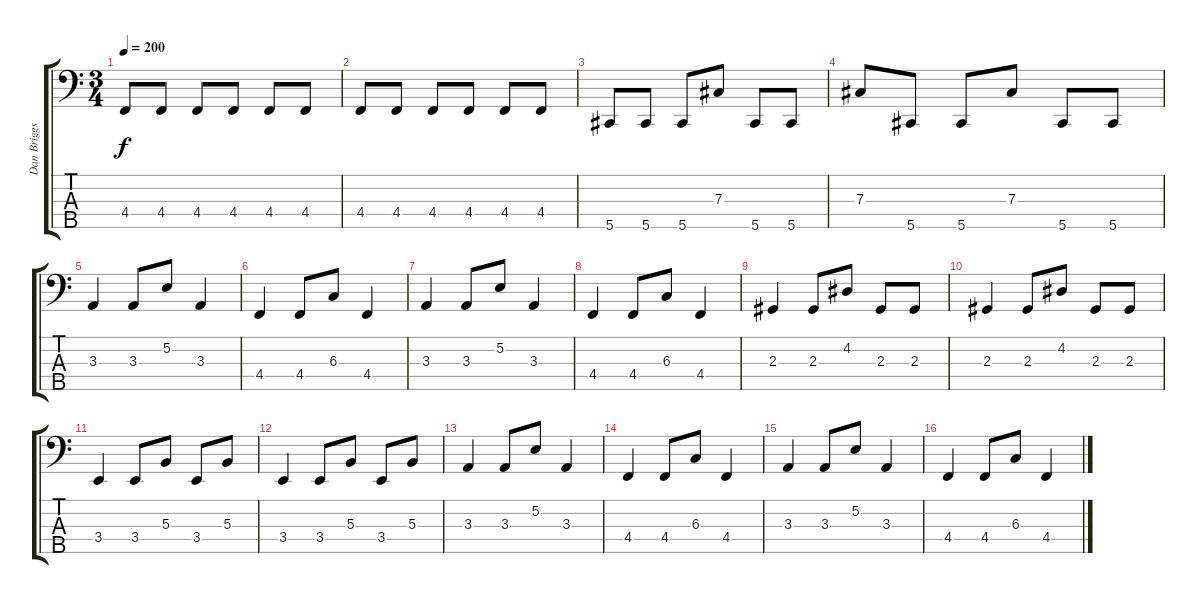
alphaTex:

\track ("Dan Briggs Bass" "Dan Briggs") {instrument electricbassfinger}
\staff {score tabs}
\tuning (E2 B1 Gb1 Db1 Ab0) {hide}
\ts (3 4)
\tempo 200
\clef f4
\ks c
4.4.8{dy f} 4.4.8 4.4.8 4.4.8 4.4.8 4.4.8 |
4.4.8 4.4.8 4.4.8 4.4.8 4.4.8 4.4.8 |
5.5.8 5.5.8 5.5.8 7.3.8 5.5.8 5.5.8 |
7.3.8 5.5.8 5.5.8 7.3.8 5.5.8 5.5.8 |
3.3.4 3.3.8 5.2.8 3.3.4 |
4.4.4 4.4.8 6.3.8 4.4.4 |
3.3.4 3.3.8 5.2.8 3.3.4 |
4.4.4 4.4.8 6.3.8 4.4.4 |
2.3.4 2.3.8 4.2.8 2.3.8 2.3.8 |
2.3.4 2.3.8 4.2.8 2.3.8 2.3.8 |
3.4.4 3.4.8 5.3.8 3.4.8 5.3.8 |
3.4.4 3.4.8 5.3.8 3.4.8 5.3.8 |
3.3.4 3.3.8 5.2.8 3.3.4 |
4.4.4 4.4.8 6.3.8 4.4.4 |
3.3.4 3.3.8 5.2.8 3.3.4 |
4.4.4 4.4.8 6.3.8 4.4.4
